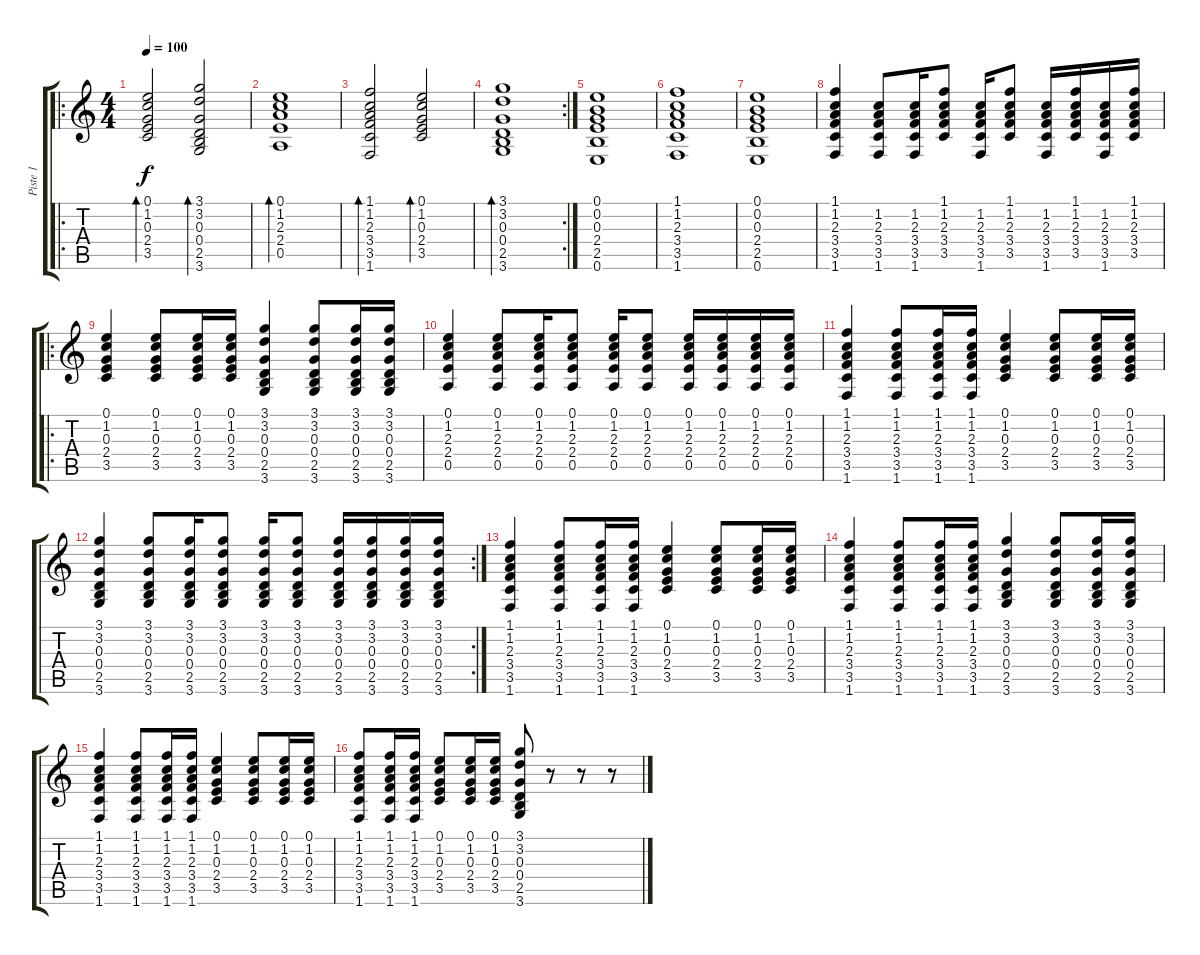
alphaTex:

\track ("Piste 1" "Piste 1") {instrument acousticguitarsteel}
\staff {score tabs}
\tuning (E4 B3 G3 D3 A2 E2) {hide}
\ro
\ts (4 4)
\tempo 100
\clef g2
\ks c
(0.1 1.2 0.3 2.4 3.5).2{bd 240 dy f instrument acousticguitarsteel} (3.1 3.2 0.3 0.4 2.5 3.6).2{bd 240} |
(0.1 1.2 2.3 2.4 0.5).1{bd 240} |
(1.1 1.2 2.3 3.4 3.5 1.6).2{bd 240} (0.1 1.2 0.3 2.4 3.5).2{bd 240} |
\rc 2
(3.1 3.2 0.3 0.4 2.5 3.6).1{bd 240} |
(0.1 0.2 0.3 2.4 2.5 0.6).1 |
(1.1 1.2 2.3 3.4 3.5 1.6).1 |
(0.1 0.2 0.3 2.4 2.5 0.6).1 |
(1.1 1.2 2.3 3.4 3.5 1.6).4 (1.2 2.3 3.4 3.5 1.6).8 (1.2 2.3 3.4 3.5 1.6).16 (1.1 1.2 2.3 3.4 3.5).8 (1.2 2.3 3.4 3.5 1.6).16 (1.1 1.2 2.3 3.4 3.5).8 (1.2 2.3 3.4 3.5 1.6).16 (1.1 1.2 2.3 3.4 3.5).16 (1.2 2.3 3.4 3.5 1.6).16 (1.1 1.2 2.3 3.4 3.5).16 |
\ro
(0.1 1.2 0.3 2.4 3.5).4 (0.1 1.2 0.3 2.4 3.5).8 (0.1 1.2 0.3 2.4 3.5).16 (0.1 1.2 0.3 2.4 3.5).16 (3.1 3.2 0.3 0.4 2.5 3.6).4 (3.1 3.2 0.3 0.4 2.5 3.6).8 (3.1 3.2 0.3 0.4 2.5 3.6).16 (3.1 3.2 0.3 0.4 2.5 3.6).16 |
(0.1 1.2 2.3 2.4 0.5).4 (0.1 1.2 2.3 2.4 0.5).8 (0.1 1.2 2.3 2.4 0.5).16 (0.1 1.2 2.3 2.4 0.5).8 (0.1 1.2 2.3 2.4 0.5).16 (0.1 1.2 2.3 2.4 0.5).8 (0.1 1.2 2.3 2.4 0.5).16 (0.1 1.2 2.3 2.4 0.5).16 (0.1 1.2 2.3 2.4 0.5).16 (0.1 1.2 2.3 2.4 0.5).16 |
(1.1 1.2 2.3 3.4 3.5 1.6).4 (1.1 1.2 2.3 3.4 3.5 1.6).8 (1.1 1.2 2.3 3.4 3.5 1.6).16 (1.1 1.2 2.3 3.4 3.5 1.6).16 (0.1 1.2 0.3 2.4 3.5).4 (0.1 1.2 0.3 2.4 3.5).8 (0.1 1.2 0.3 2.4 3.5).16 (0.1 1.2 0.3 2.4 3.5).16 |
\rc 2
(3.1 3.2 0.3 0.4 2.5 3.6).4 (3.1 3.2 0.3 0.4 2.5 3.6).8 (3.1 3.2 0.3 0.4 2.5 3.6).16 (3.1 3.2 0.3 0.4 2.5 3.6).8 (3.1 3.2 0.3 0.4 2.5 3.6).16 (3.1 3.2 0.3 0.4 2.5 3.6).8 (3.1 3.2 0.3 0.4 2.5 3.6).16 (3.1 3.2 0.3 0.4 2.5 3.6).16 (3.1 3.2 0.3 0.4 2.5 3.6).16 (3.1 3.2 0.3 0.4 2.5 3.6).16 |
(1.1 1.2 2.3 3.4 3.5 1.6).4 (1.1 1.2 2.3 3.4 3.5 1.6).8 (1.1 1.2 2.3 3.4 3.5 1.6).16 (1.1 1.2 2.3 3.4 3.5 1.6).16 (0.1 1.2 0.3 2.4 3.5).4 (0.1 1.2 0.3 2.4 3.5).8 (0.1 1.2 0.3 2.4 3.5).16 (0.1 1.2 0.3 2.4 3.5).16 |
(1.1 1.2 2.3 3.4 3.5 1.6).4 (1.1 1.2 2.3 3.4 3.5 1.6).8 (1.1 1.2 2.3 3.4 3.5 1.6).16 (1.1 1.2 2.3 3.4 3.5 1.6).16 (3.1 3.2 0.3 0.4 2.5 3.6).4 (3.1 3.2 0.3 0.4 2.5 3.6).8 (3.1 3.2 0.3 0.4 2.5 3.6).16 (3.1 3.2 0.3 0.4 2.5 3.6).16 |
(1.1 1.2 2.3 3.4 3.5 1.6).4 (1.1 1.2 2.3 3.4 3.5 1.6).8 (1.1 1.2 2.3 3.4 3.5 1.6).16 (1.1 1.2 2.3 3.4 3.5 1.6).16 (0.1 1.2 0.3 2.4 3.5).4 (0.1 1.2 0.3 2.4 3.5).8 (0.1 1.2 0.3 2.4 3.5).16 (0.1 1.2 0.3 2.4 3.5).16 |
(1.1 1.2 2.3 3.4 3.5 1.6).8 (1.1 1.2 2.3 3.4 3.5 1.6).16 (1.1 1.2 2.3 3.4 3.5 1.6).16 (0.1 1.2 0.3 2.4 3.5).8 (0.1 1.2 0.3 2.4 3.5).16 (0.1 1.2 0.3 2.4 3.5).16 (3.1 3.2 0.3 0.4 2.5 3.6).8 r.8 r.8 r.8
